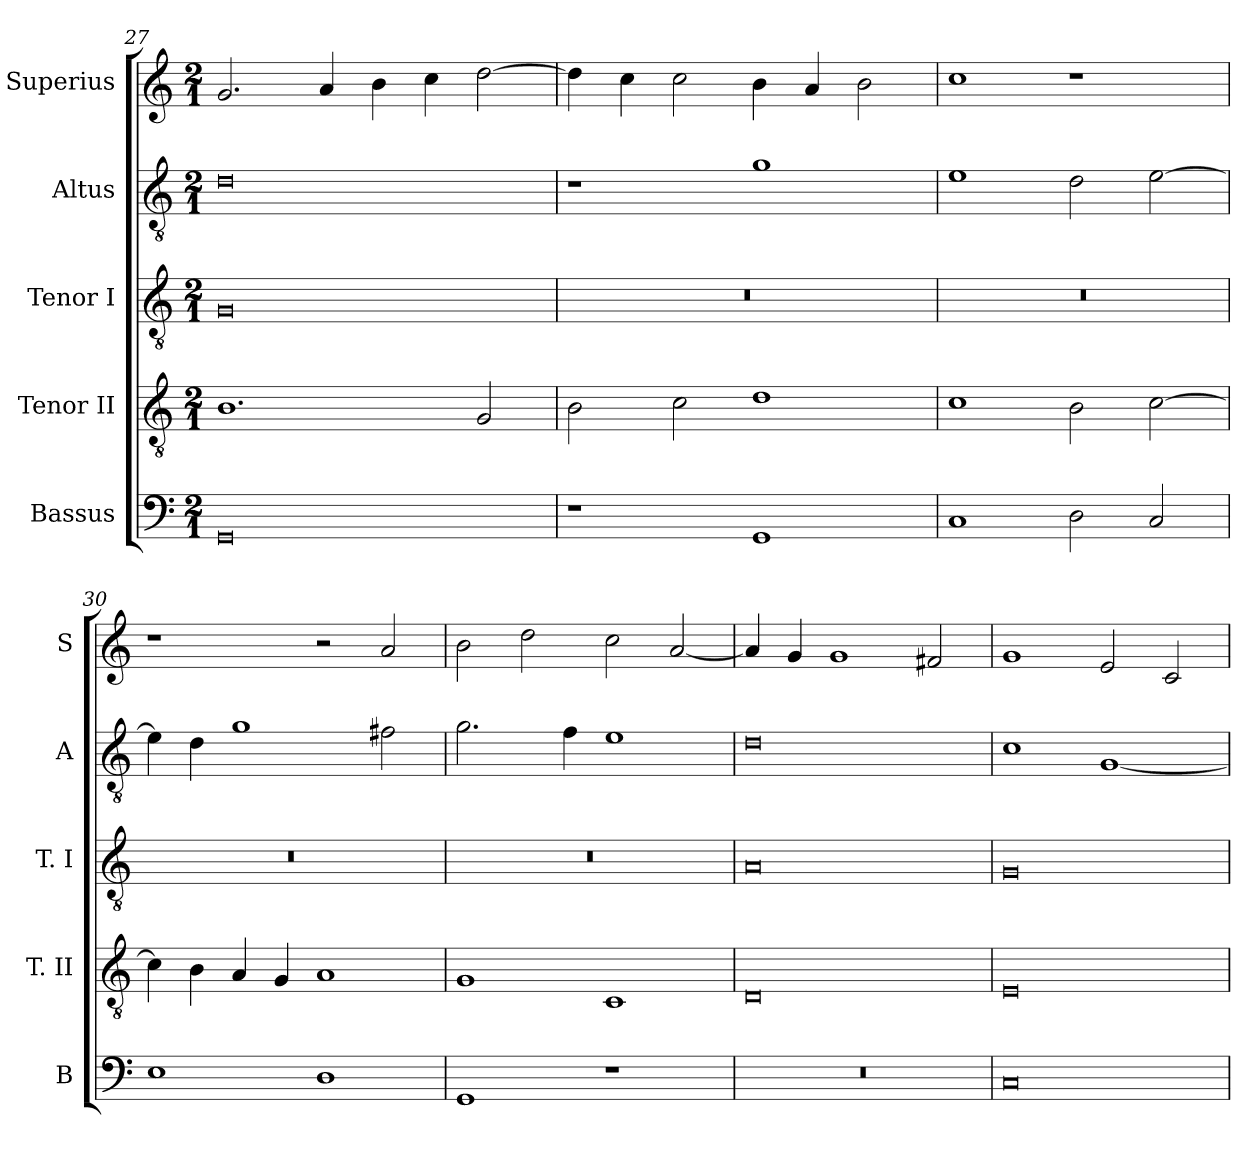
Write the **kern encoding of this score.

**kern	**kern	**kern	**kern	**kern
*part5	*part4	*part3	*part2	*part1
*staff5	*staff4	*staff3	*staff2	*staff1
*I"Bassus	*I"Tenor II	*I"Tenor I	*I"Altus	*I"Superius
*I'B	*I'T. II	*I'T. I	*I'A	*I'S
*clefF4	*clefGv2	*clefGv2	*clefGv2	*clefG2
*k[]	*k[]	*k[]	*k[]	*k[]
*C:	*C:	*C:	*C:	*C:
*M2/1	*M2/1	*M2/1	*M2/1	*M2/1
=27	=27	=27	=27	=27
0GG	1.B	0G	0d	2.g
.	.	.	.	4a
.	.	.	.	4b
.	.	.	.	4cc
.	2G	.	.	[2dd
=28	=28	=28	=28	=28
1r	2B	0r	1r	4dd]
.	.	.	.	4cc
.	2c	.	.	2cc
1GG	1d	.	1g	4b
.	.	.	.	4a
.	.	.	.	2b
=29	=29	=29	=29	=29
1C	1c	0r	1e	1cc
2D	2B	.	2d	1r
2C	[2c	.	[2e	.
=30	=30	=30	=30	=30
1E	4c]	0r	4e]	1r
.	4B	.	4d	.
.	4A	.	1g	.
.	4G	.	.	.
1D	1A	.	.	2r
.	.	.	2f#X	2a
=31	=31	=31	=31	=31
1GG	1G	0r	2.g	2b
.	.	.	.	2dd
.	.	.	4f	.
1r	1C	.	1e	2cc
.	.	.	.	[2a
=32	=32	=32	=32	=32
0r	0D	0A	0d	4a]
.	.	.	.	4g
.	.	.	.	1g
.	.	.	.	2f#X
=33	=33	=33	=33	=33
0C	0E	0G	1c	1g
.	.	.	[1G	2e
.	.	.	.	2c
=	=	=	=	=
*-	*-	*-	*-	*-
